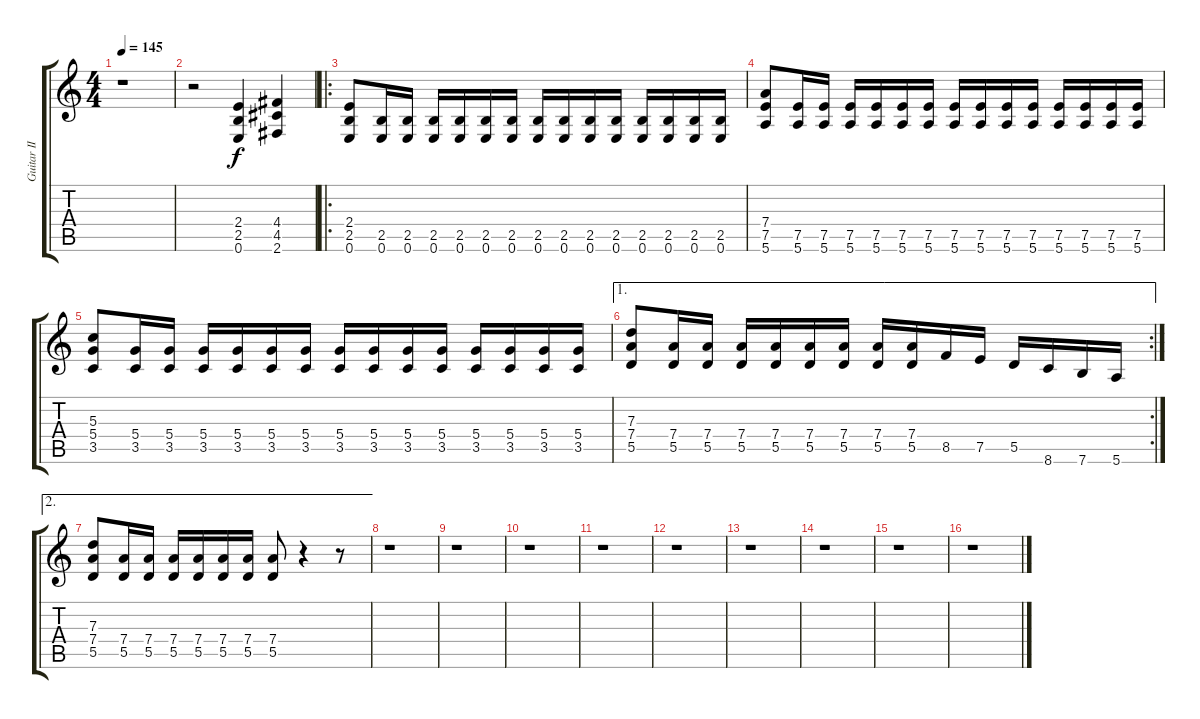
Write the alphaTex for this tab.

\track ("Guitar II" "Guitar II") {instrument distortionguitar}
\staff {score tabs}
\tuning (E4 B3 G3 D3 A2 E2) {hide}
\ts (4 4)
\tempo 145
\clef g2
\ks c
r.1{dy f} |
r.2 (2.4 2.5 0.6).4 (4.4 4.5 2.6).4 |
\ro
(2.4 2.5 0.6).8 (2.5 0.6).16 (2.5 0.6).16 (2.5 0.6).16 (2.5 0.6).16 (2.5 0.6).16 (2.5 0.6).16 (2.5 0.6).16 (2.5 0.6).16 (2.5 0.6).16 (2.5 0.6).16 (2.5 0.6).16 (2.5 0.6).16 (2.5 0.6).16 (2.5 0.6).16 |
(7.4 7.5 5.6).8 (7.5 5.6).16 (7.5 5.6).16 (7.5 5.6).16 (7.5 5.6).16 (7.5 5.6).16 (7.5 5.6).16 (7.5 5.6).16 (7.5 5.6).16 (7.5 5.6).16 (7.5 5.6).16 (7.5 5.6).16 (7.5 5.6).16 (7.5 5.6).16 (7.5 5.6).16 |
(5.3 5.4 3.5).8 (5.4 3.5).16 (5.4 3.5).16 (5.4 3.5).16 (5.4 3.5).16 (5.4 3.5).16 (5.4 3.5).16 (5.4 3.5).16 (5.4 3.5).16 (5.4 3.5).16 (5.4 3.5).16 (5.4 3.5).16 (5.4 3.5).16 (5.4 3.5).16 (5.4 3.5).16 |
\ae 1
\rc 2
(7.3 7.4 5.5).8 (7.4 5.5).16 (7.4 5.5).16 (7.4 5.5).16 (7.4 5.5).16 (7.4 5.5).16 (7.4 5.5).16 (7.4 5.5).16 (7.4 5.5).16 8.5.16 7.5.16 5.5.16 8.6.16 7.6.16 5.6.16 |
\ae 2
(7.3 7.4 5.5).8 (7.4 5.5).16 (7.4 5.5).16 (7.4 5.5).16 (7.4 5.5).16 (7.4 5.5).16 (7.4 5.5).16 (7.4 5.5).8 r.4 r.8 |
r.1 |
r.1 |
r.1 |
r.1 |
r.1 |
r.1 |
r.1 |
r.1 |
r.1
